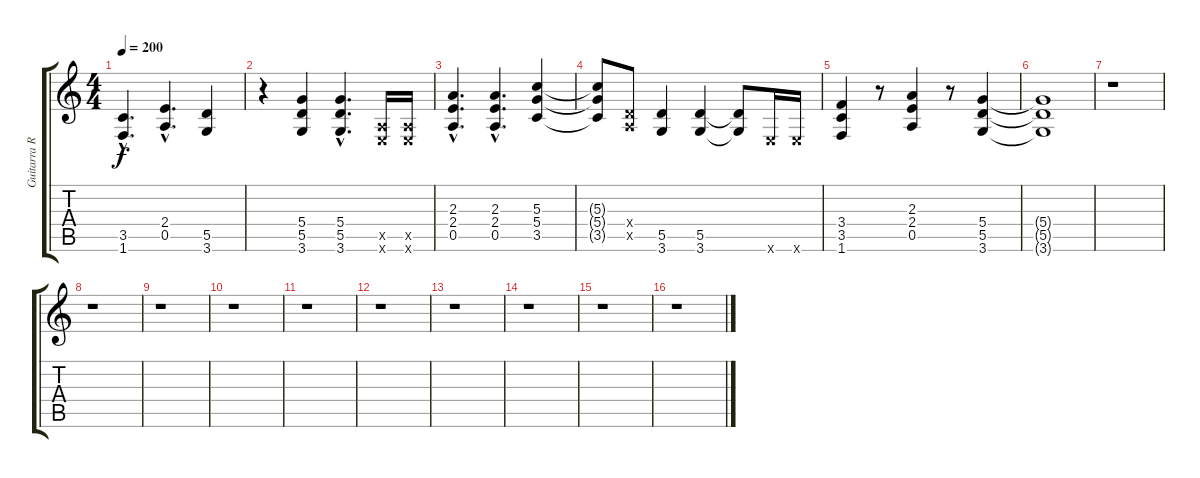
\track ("Guitarra Ritmica" "Guitarra R") {instrument distortionguitar}
\staff {score tabs}
\tuning (E4 B3 G3 D3 A2 E2) {hide}
\ts (4 4)
\tempo 200
\clef g2
\ks c
(3.5{hac} 1.6{hac}).4{d dy f} (2.4{hac} 0.5{hac}).4{d} (5.5 3.6).4 |
r.4 (5.4 5.5 3.6).4 (5.4{hac} 5.5{hac} 3.6{hac}).4{d} (0.5{x} 0.6{x}).16 (0.5{x} 0.6{x}).16 |
(2.3{hac} 2.4{hac} 0.5{hac}).4{d} (2.3{hac} 2.4{hac} 0.5{hac}).4{d} (5.3 5.4 3.5).4 |
(5.3{t} 5.4{t} 3.5{t}).8 (0.4{x} 0.5{x}).8 (5.5 3.6).4 (5.5 3.6).4 (5.5{t} 3.6{t}).8 0.6{x}.16 0.6{x}.16 |
(3.4 3.5 1.6).4 r.8 (2.3 2.4 0.5).4 r.8 (5.4 5.5 3.6).4 |
(5.4{t} 5.5{t} 3.6{t}).1 |
r.1 |
r.1 |
r.1 |
r.1 |
r.1 |
r.1 |
r.1 |
r.1 |
r.1 |
r.1
